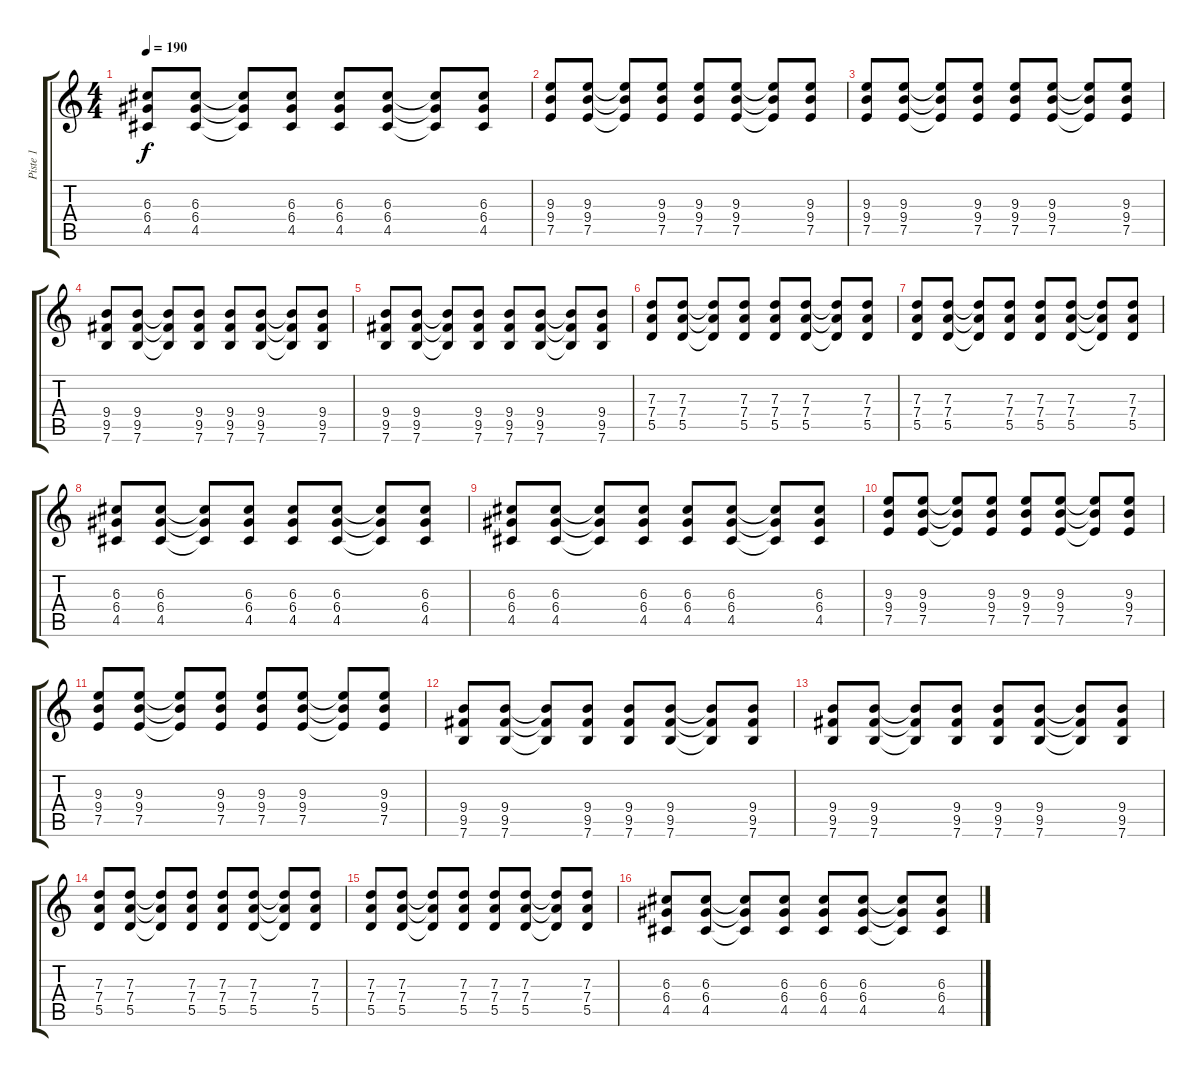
\track ("Piste 1" "Piste 1") {instrument overdrivenguitar}
\staff {score tabs}
\tuning (E4 B3 G3 D3 A2 E2) {hide}
\ts (4 4)
\tempo 190
\clef g2
\ks c
(6.3 6.4 4.5).8{dy f} (6.3 6.4 4.5).8 (6.3{t} 6.4{t} 4.5{t}).8 (6.3 6.4 4.5).8 (6.3 6.4 4.5).8 (6.3 6.4 4.5).8 (6.3{t} 6.4{t} 4.5{t}).8 (6.3 6.4 4.5).8 |
(9.3 9.4 7.5).8 (9.3 9.4 7.5).8 (9.3{t} 9.4{t} 7.5{t}).8 (9.3 9.4 7.5).8 (9.3 9.4 7.5).8 (9.3 9.4 7.5).8 (9.3{t} 9.4{t} 7.5{t}).8 (9.3 9.4 7.5).8 |
(9.3 9.4 7.5).8 (9.3 9.4 7.5).8 (9.3{t} 9.4{t} 7.5{t}).8 (9.3 9.4 7.5).8 (9.3 9.4 7.5).8 (9.3 9.4 7.5).8 (9.3{t} 9.4{t} 7.5{t}).8 (9.3 9.4 7.5).8 |
(9.4 9.5 7.6).8 (9.4 9.5 7.6).8 (9.4{t} 9.5{t} 7.6{t}).8 (9.4 9.5 7.6).8 (9.4 9.5 7.6).8 (9.4 9.5 7.6).8 (9.4{t} 9.5{t} 7.6{t}).8 (9.4 9.5 7.6).8 |
(9.4 9.5 7.6).8 (9.4 9.5 7.6).8 (9.4{t} 9.5{t} 7.6{t}).8 (9.4 9.5 7.6).8 (9.4 9.5 7.6).8 (9.4 9.5 7.6).8 (9.4{t} 9.5{t} 7.6{t}).8 (9.4 9.5 7.6).8 |
(7.3 7.4 5.5).8 (7.3 7.4 5.5).8 (7.3{t} 7.4{t} 5.5{t}).8 (7.3 7.4 5.5).8 (7.3 7.4 5.5).8 (7.3 7.4 5.5).8 (7.3{t} 7.4{t} 5.5{t}).8 (7.3 7.4 5.5).8 |
(7.3 7.4 5.5).8 (7.3 7.4 5.5).8 (7.3{t} 7.4{t} 5.5{t}).8 (7.3 7.4 5.5).8 (7.3 7.4 5.5).8 (7.3 7.4 5.5).8 (7.3{t} 7.4{t} 5.5{t}).8 (7.3 7.4 5.5).8 |
(6.3 6.4 4.5).8 (6.3 6.4 4.5).8 (6.3{t} 6.4{t} 4.5{t}).8 (6.3 6.4 4.5).8 (6.3 6.4 4.5).8 (6.3 6.4 4.5).8 (6.3{t} 6.4{t} 4.5{t}).8 (6.3 6.4 4.5).8 |
(6.3 6.4 4.5).8 (6.3 6.4 4.5).8 (6.3{t} 6.4{t} 4.5{t}).8 (6.3 6.4 4.5).8 (6.3 6.4 4.5).8 (6.3 6.4 4.5).8 (6.3{t} 6.4{t} 4.5{t}).8 (6.3 6.4 4.5).8 |
(9.3 9.4 7.5).8 (9.3 9.4 7.5).8 (9.3{t} 9.4{t} 7.5{t}).8 (9.3 9.4 7.5).8 (9.3 9.4 7.5).8 (9.3 9.4 7.5).8 (9.3{t} 9.4{t} 7.5{t}).8 (9.3 9.4 7.5).8 |
(9.3 9.4 7.5).8 (9.3 9.4 7.5).8 (9.3{t} 9.4{t} 7.5{t}).8 (9.3 9.4 7.5).8 (9.3 9.4 7.5).8 (9.3 9.4 7.5).8 (9.3{t} 9.4{t} 7.5{t}).8 (9.3 9.4 7.5).8 |
(9.4 9.5 7.6).8 (9.4 9.5 7.6).8 (9.4{t} 9.5{t} 7.6{t}).8 (9.4 9.5 7.6).8 (9.4 9.5 7.6).8 (9.4 9.5 7.6).8 (9.4{t} 9.5{t} 7.6{t}).8 (9.4 9.5 7.6).8 |
(9.4 9.5 7.6).8 (9.4 9.5 7.6).8 (9.4{t} 9.5{t} 7.6{t}).8 (9.4 9.5 7.6).8 (9.4 9.5 7.6).8 (9.4 9.5 7.6).8 (9.4{t} 9.5{t} 7.6{t}).8 (9.4 9.5 7.6).8 |
(7.3 7.4 5.5).8 (7.3 7.4 5.5).8 (7.3{t} 7.4{t} 5.5{t}).8 (7.3 7.4 5.5).8 (7.3 7.4 5.5).8 (7.3 7.4 5.5).8 (7.3{t} 7.4{t} 5.5{t}).8 (7.3 7.4 5.5).8 |
(7.3 7.4 5.5).8 (7.3 7.4 5.5).8 (7.3{t} 7.4{t} 5.5{t}).8 (7.3 7.4 5.5).8 (7.3 7.4 5.5).8 (7.3 7.4 5.5).8 (7.3{t} 7.4{t} 5.5{t}).8 (7.3 7.4 5.5).8 |
(6.3 6.4 4.5).8 (6.3 6.4 4.5).8 (6.3{t} 6.4{t} 4.5{t}).8 (6.3 6.4 4.5).8 (6.3 6.4 4.5).8 (6.3 6.4 4.5).8 (6.3{t} 6.4{t} 4.5{t}).8 (6.3 6.4 4.5).8
